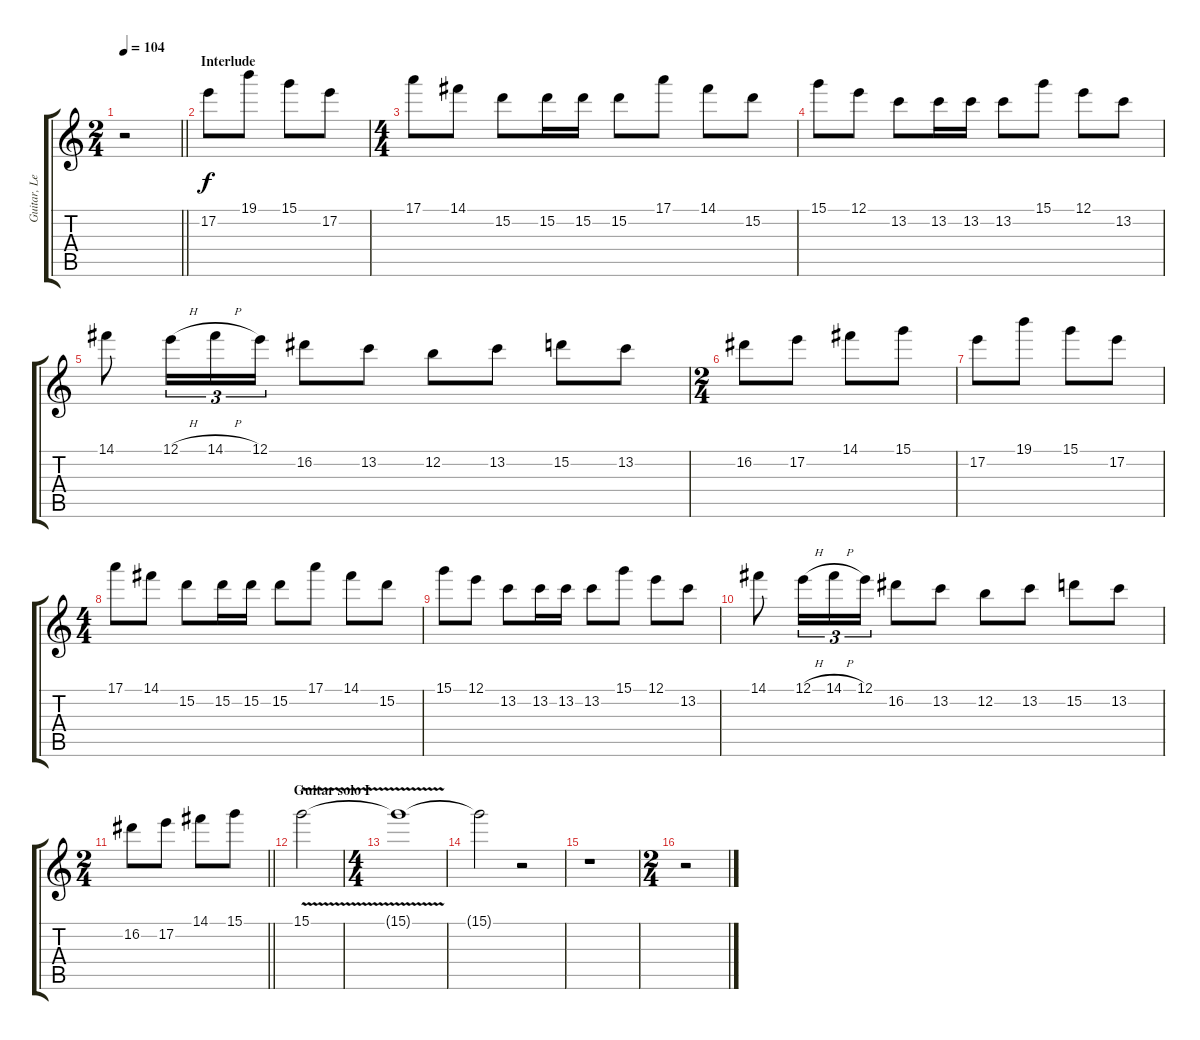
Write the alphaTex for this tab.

\track ("Guitar, Lead (Hammet)" "Guitar, Le") {instrument distortionguitar}
\staff {score tabs}
\tuning (E4 B3 G3 D3 A2 E2) {hide}
\ts (2 4)
\tempo 104
\clef g2
\barLineRight lightlight
\ks c
r.2{dy fff} |
\section ("" "Interlude")
17.2.8{dy f balance 8} 19.1.8 15.1.8 17.2.8 |
\ts (4 4)
17.1.8 14.1.8 15.2.8 15.2.16 15.2.16 15.2.8 17.1.8 14.1.8 15.2.8 |
15.1.8 12.1.8 13.2.8 13.2.16 13.2.16 13.2.8 15.1.8 12.1.8 13.2.8 |
14.1.8 12.1{h}.16{tu (3 2)} 14.1{h}.16{tu (3 2)} 12.1.16{tu (3 2)} 16.2.8 13.2.8 12.2.8 13.2.8 15.2.8 13.2.8 |
\ts (2 4)
16.2.8 17.2.8 14.1.8 15.1.8 |
17.2.8{balance 8} 19.1.8 15.1.8 17.2.8 |
\ts (4 4)
17.1.8 14.1.8 15.2.8 15.2.16 15.2.16 15.2.8 17.1.8 14.1.8 15.2.8 |
15.1.8 12.1.8 13.2.8 13.2.16 13.2.16 13.2.8 15.1.8 12.1.8 13.2.8 |
14.1.8 12.1{h}.16{tu (3 2)} 14.1{h}.16{tu (3 2)} 12.1.16{tu (3 2)} 16.2.8 13.2.8 12.2.8 13.2.8 15.2.8 13.2.8 |
\ts (2 4)
\barLineRight lightlight
16.2.8 17.2.8 14.1.8 15.1.8 |
\section ("" "Guitar solo I")
15.1{v}.2{volume 4} |
\ts (4 4)
15.1{t}.1 |
15.1{t}.2 r.2 |
r.1 |
\ts (2 4)
r.2
